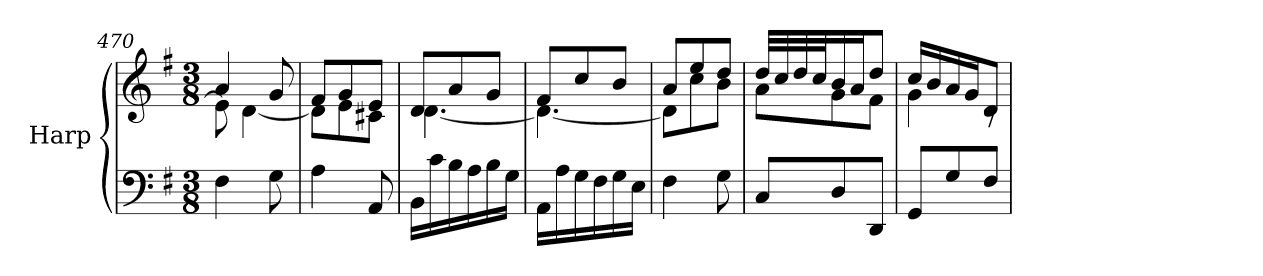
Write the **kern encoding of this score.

**kern	**kern
*part1	*part1
*staff2	*staff1
*I"Harp	*
*I'Hp	*
*clefF4	*clefG2
*k[f#]	*k[f#]
*M3/8	*M3/8
=470	=470
*	*^
4F#\	4a/	8e\]
.	.	[4d\
8G\	8g/	.
=471	=471	=471
4A\	8f#/L	8d\L]
.	8g/	8e\
8AA/	8e/J	8c#X\J
=472	=472	=472
16BB\LL	8d/L	[4.d\
16c\	.	.
16B\	8a/	.
16A\	.	.
16B\	8g/J	.
16G\JJ	.	.
=473	=473	=473
16AA\LL	8f#/L	4.d\_
16A\	.	.
16G\	8cc/	.
16F#\	.	.
16G\	8b/J	.
16E\JJ	.	.
=474	=474	=474
4F#\	8a/L	8d\L]
.	8ee/	8cc\
8G\	8dd/J	8b\J
=475	=475	=475
8C/L	32dd/LLL	8a\L
.	32cc/	.
.	32dd/	.
.	32cc/J	.
8D/	16b/	8g\
.	16a/J	.
8DD/J	8dd/J	8f#\J
!!LO:LB:g=z	!!
=476	=476	=476
8GG/L	16cc/LL	4g\
.	16b/	.
8G/	16a/	.
.	16g/J	.
8F#/J	8d/J	8rc
*	*v	*v
=	=
*-	*-
